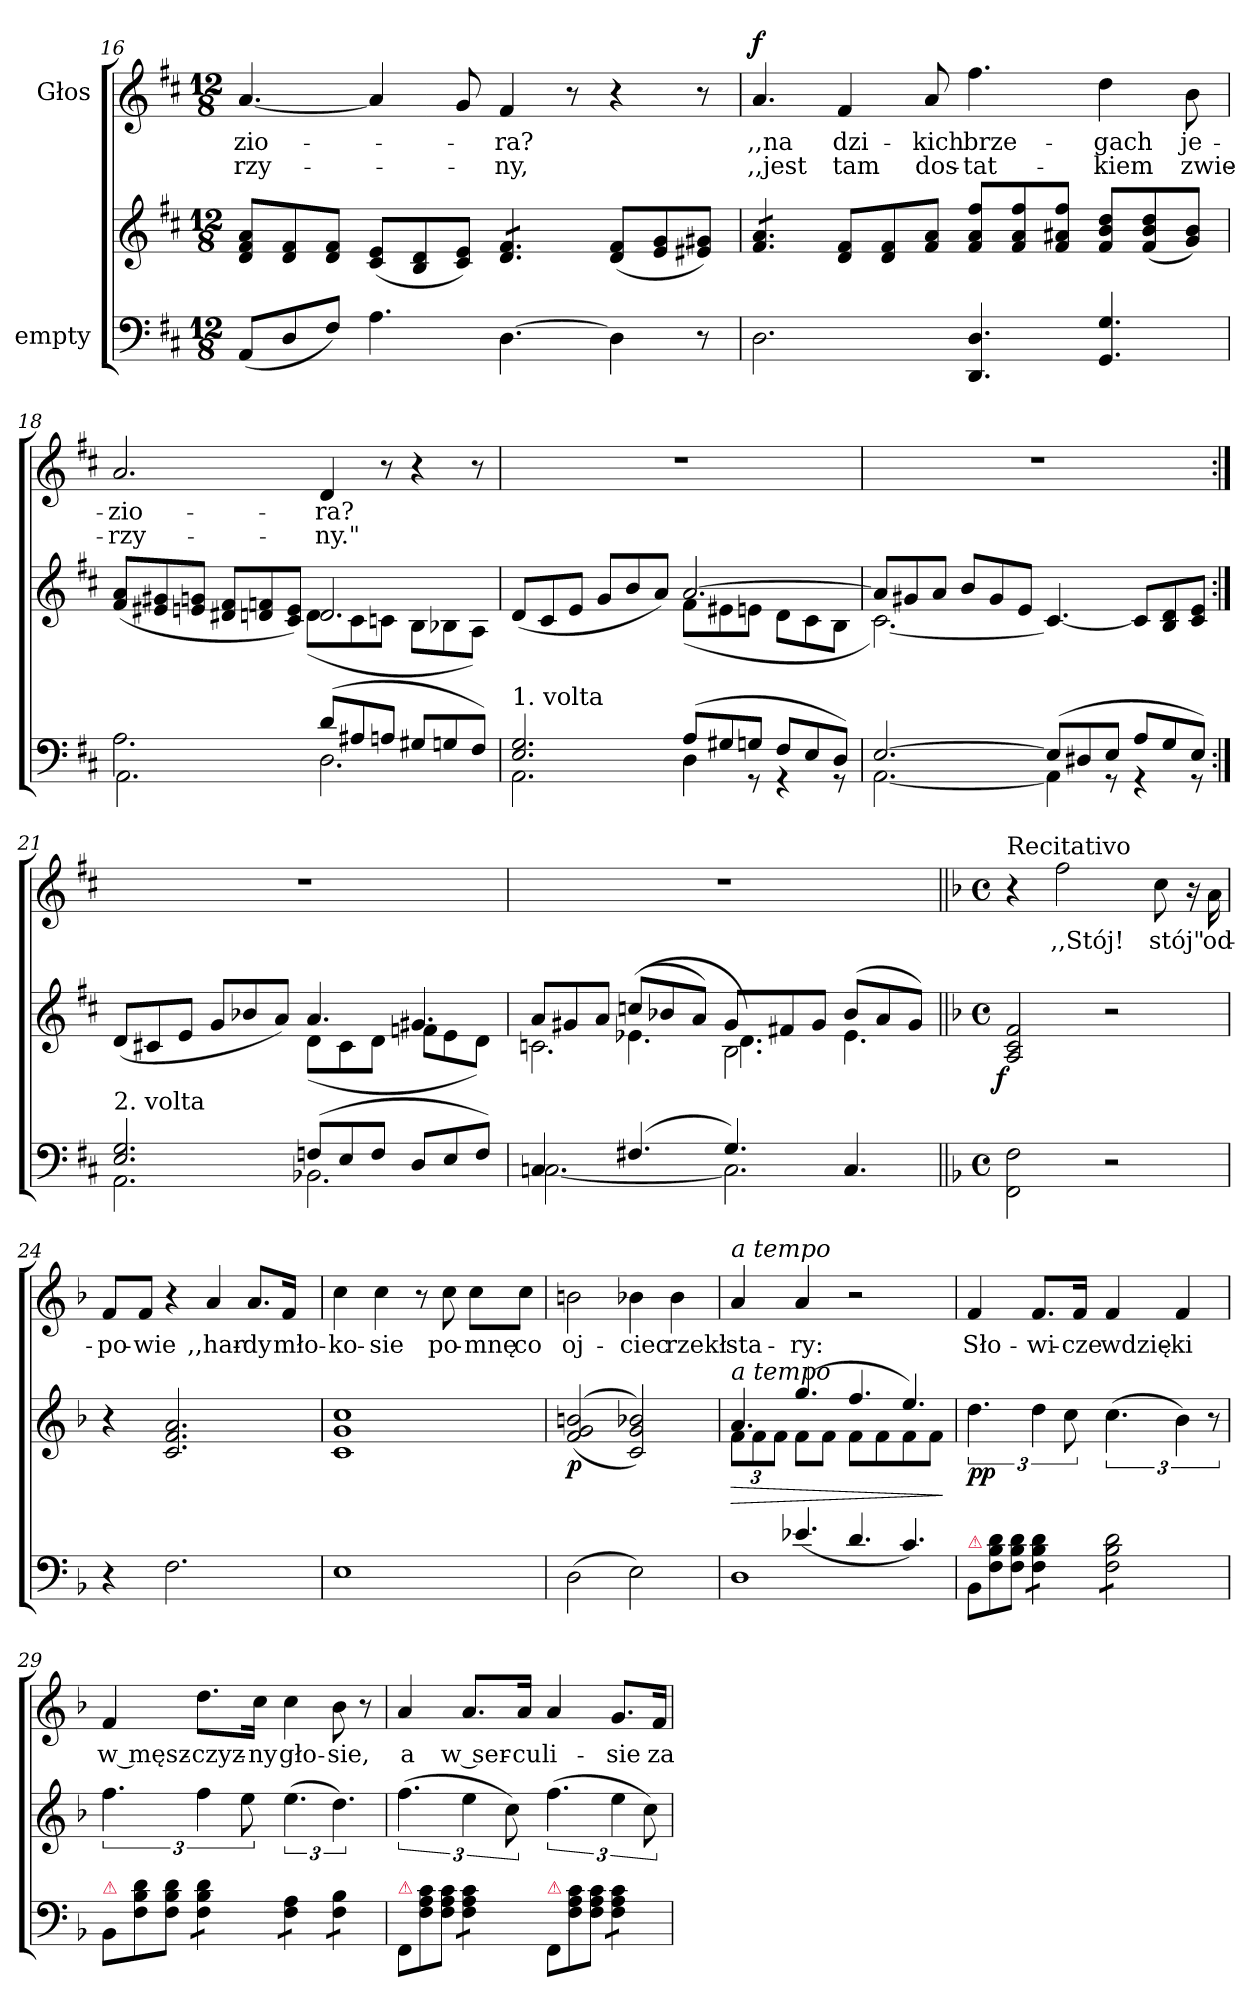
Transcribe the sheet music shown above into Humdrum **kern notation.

**kern	**kern	**dynam	**kern	**text	**text	**dynam
*part2	*part2	*part2	*part1	*part1	*part1	*part1
*staff3	*staff2	*staff2/3	*staff1	*staff1	*staff1	*staff1
*I"empty	*	*	*I"Głos	*	*	*
*clefF4	*clefG2	*	*clefG2	*	*	*
*k[f#c#]	*k[f#c#]	*	*k[f#c#]	*	*	*
*D:	*D:	*	*D:	*	*	*
*M12/8	*M12/8	*	*M12/8	*	*	*
=16	=16	=16	=16	=16	=16	=16
(8AA/L	8d/ 8f#/ 8a/L	.	[4.a/	-zio-	-rzy-	.
8D/	8d/ 8f#/	.	.	.	.	.
8F#/J)	8d/ 8f#/J	.	.	.	.	.
4.A\	(8c#/ 8e/L	.	4a/]	.	.	.
.	8B/ 8d/	.	.	.	.	.
.	8c#/ 8e/J)	.	8g/	.	.	.
*	*tremolo	*	*	*	*	*
[4.D\	8d/ 8f#/L	.	4f#/	ra?	-ny,	.
.	8d/ 8f#/	.	.	.	.	.
.	8d/ 8f#/J	.	8r	.	.	.
*	*Xtremolo	*	*	*	*	*
4D\]	(8d/ 8f#/L	.	4r	.	.	.
.	8e/ 8g/	.	.	.	.	.
8r	8e#X/ 8g#X/J)	.	8r	.	.	.
=17	=17	=17	=17	=17	=17	=17
!	!	!	!	!	!	!LO:DY:a
*	*tremolo	*	*	*	*	*
2.D\	8f#/ 8a/L	.	4.a/	,,na	,,jest	f
.	8f#/ 8a/	.	.	.	.	.
.	8f#/ 8a/J	.	.	.	.	.
*	*Xtremolo	*	*	*	*	*
.	8d/ 8f#/L	.	4f#/	dzi-	tam	.
.	8d/ 8f#/	.	.	.	.	.
.	8f#/ 8a/J	.	8a/	-kich	dos-	.
4.DD/ 4.D/	8f#/ 8a/ 8ff#/L	.	4.ff#\	brze-	-tat-	.
.	8f#/ 8a/ 8ff#/	.	.	.	.	.
.	8f#/ 8a#X/ 8ff#/J	.	.	.	.	.
4.GG/ 4.G/	8f#/ 8b/ 8dd/L	.	4dd\	-gach	-kiem	.
.	(8f#/ 8b/ 8dd/	.	.	.	.	.
.	8g/ 8b/J)	.	8b\	je-	zwie-	.
=18	=18	=18	=18	=18	=18	=18
*^	*^	*	*	*	*	*
2.A\	2.AA\	(8f#/ 8a/L	2.ryy	.	2.a/	-zio-	-rzy-	.
.	.	8e#X/ 8g#X/	.	.	.	.	.	.
.	.	8en/ 8gn/J	.	.	.	.	.	.
.	.	8d#X/ 8f#/L	.	.	.	.	.	.
.	.	8dn/ 8fn/	.	.	.	.	.	.
.	.	8c#/ 8e/J)	.	.	.	.	.	.
(8d/L	2.D\	2.d/	(8d\L	.	4d/	-ra?	-ny."	.
8A#X/	.	.	8c#\	.	.	.	.	.
8An/J	.	.	8cn\J	.	8r	.	.	.
8G#X/L	.	.	8B\L	.	4r	.	.	.
8Gn/	.	.	8B-X\	.	.	.	.	.
8F#/J)	.	.	8A\J)	.	8r	.	.	.
=19	=19	=19	=19	=19	=19	=19	=19	=19
!LO:TX:a:t=1. volta	!	!	!	!	!	!	!	!
2.E/ 2.G/	2.AA\	(8d/L	2.ryy	.	1.r	.	.	.
.	.	8c#/	.	.	.	.	.	.
.	.	8e/J	.	.	.	.	.	.
.	.	8g/L	.	.	.	.	.	.
.	.	8b/	.	.	.	.	.	.
.	.	8a/J)	.	.	.	.	.	.
(8A/L	4D\	[2.a/	(>8f#\L	.	.	.	.	.
8G#X/	.	.	8e#X\	.	.	.	.	.
8Gn/J	8r	.	8en\J	.	.	.	.	.
8F#/L	4r	.	8d\L	.	.	.	.	.
8E/	.	.	8c#\	.	.	.	.	.
8D/J)	8r	.	8B\J	.	.	.	.	.
=20	=20	=20	=20	=20	=20	=20	=20	=20
[2.E/	[2.AA\	8a/L]	[2.c#\)	.	1.r	.	.	.
.	.	8g#X/	.	.	.	.	.	.
.	.	8a/J	.	.	.	.	.	.
.	.	8b/L	.	.	.	.	.	.
.	.	8g#/	.	.	.	.	.	.
.	.	8e/J	.	.	.	.	.	.
(8E/L]	4AA\]	4.c#/_	2ryy	.	.	.	.	.
8D#X/	.	.	.	.	.	.	.	.
8E/J	8r	.	.	.	.	.	.	.
8A/L	4r	8c#/L]	.	.	.	.	.	.
8G/	.	8B/ 8d/	4ryy	.	.	.	.	.
8E/J)	8r	8c#/ 8e/J	.	.	.	.	.	.
=21:|!	=21:|!	=21:|!	=21:|!	=21:|!	=21:|!	=21:|!	=21:|!	=21:|!
!LO:TX:a:t=2. volta	!	!	!	!	!	!	!	!
2.E/ 2.G/	2.AA\	(8d/L	2.ryy	.	1.r	.	.	.
.	.	8c#X/	.	.	.	.	.	.
.	.	8e/J	.	.	.	.	.	.
.	.	8g/L	.	.	.	.	.	.
.	.	8b-X/	.	.	.	.	.	.
.	.	8a/J)	.	.	.	.	.	.
(<8Fn/L	2.BB-X\	4.a/	(8d\L	.	.	.	.	.
8E/	.	.	8c#\	.	.	.	.	.
8F/J	.	.	8d\J	.	.	.	.	.
8D/L	.	4.g#X/	8fn\L	.	.	.	.	.
8E/	.	.	8e\	.	.	.	.	.
8F/J)	.	.	8d\J)	.	.	.	.	.
=22	=22	=22	=22	=22	=22	=22	=22	=22
*	*	*	*^	*	*	*	*	*
4.Cn/	[2.C\	8a/L	2.cn\	4.ryy	.	1.r	.	.	.
.	.	8g#X/	.	.	.	.	.	.	.
.	.	8a/J	.	.	.	.	.	.	.
(<4.F#X/	.	(<8ccn/L	.	(4.e-X\	.	.	.	.	.
.	.	8b-X/	.	.	.	.	.	.	.
.	.	8a/J)	.	.	.	.	.	.	.
4.G/)	2.C\]	8g#/L	2.B\	4.d\)	.	.	.	.	.
.	.	8f#X/	.	.	.	.	.	.	.
.	.	8g#/J	.	.	.	.	.	.	.
4.C/	.	(8b-/L	.	4.e-\	.	.	.	.	.
.	.	8a/	.	.	.	.	.	.	.
.	.	8g#/J)	.	.	.	.	.	.	.
*v	*v	*	*	*	*	*	*	*	*
*	*v	*v	*v	*	*	*	*	*
=23||	=23||	=23||	=23||	=23||	=23||	=23||
*k[b-]	*k[b-]	*	*k[b-]	*	*	*
*M4/4	*M4/4	*	*M4/4	*	*	*
*met(c)	*met(c)	*	*met(c)	*	*	*
!	!	!	!LO:TX:a:t=Recitativo	!	!	!
!	!	!LO:DY:b:rj	!	!	!	!
2FF\ 2F\	2A/ 2c/ 2f/	f	4r	.	.	.
.	.	.	2ff\	,,Stój!	.	.
2r	2r	.	.	.	.	.
.	.	.	8cc\	stój"	.	.
.	.	.	16r	.	.	.
.	.	.	16a\	od-	.	.
=24	=24	=24	=24	=24	=24	=24
4r	4r	.	8f/L	-po-	.	.
.	.	.	8f/J	-wie	.	.
2.F\	2.c/ 2.f/ 2.a/	.	4r	.	.	.
.	.	.	4a/	,,har-	.	.
.	.	.	8.a/L	-dy	.	.
.	.	.	16f/Jk	mło-	.	.
=25	=25	=25	=25	=25	=25	=25
1E\	1c/ 1g/ 1cc/	.	4cc\	-ko-	.	.
.	.	.	4cc\	-sie	.	.
.	.	.	8r	.	.	.
.	.	.	8cc\	po-	.	.
.	.	.	8cc\L	-mnę	.	.
.	.	.	8cc\J	co	.	.
=26	=26	=26	=26	=26	=26	=26
!	!	!LO:DY:b	!	!	!	!
(2D\	(<(>2f/ 2g/ 2bn/	p	2bn\	oj-	.	.
2E\)	2c/ 2g/ 2b-X/))	.	4b-X\	-ciec	.	.
.	.	.	4b-\	rzekł	.	.
=27	=27	=27	=27	=27	=27	=27
!LO:N:vis=1.	!	!	!	!	!	!
*^	*^	*	*	*	*	*
*	*Xtuplet	*Xtuplet	*tuplet	*	*	*	*	*
!	!	!	!	!	!LO:TX:a:i:t=a tempo	!	!	!
!	!	!LO:TX:a:i:t=a tempo	!	!	!	!	!	!
!	!	!	!	!LO:HP:b	!	!	!	!
1D/	6.ryy	6.a/	12f\L	>	4a/	sta-	.	.
.	.	.	12f\	.	.	.	.	.
.	.	.	12f\J	.	.	.	.	.
*	*	*tremolo	*	*	*	*	*	*
.	(6.e-X/	(<6.gg/	8f\L	.	4a/	-ry:	.	.
.	.	.	8f\J	.	.	.	.	.
*	*	*Xtuplet	*	*	*	*	*	*
.	6.d/	6.ff/	8f\L	.	2r	.	.	.
.	.	.	8f\	.	.	.	.	.
.	6.c/)	6.ee/)	8f\	.	.	.	.	.
.	.	.	8f\J	.	.	.	.	.
*	*	*Xtremolo	*	*	*	*	*	*
*v	*v	*	*	*	*	*	*	*
*	*v	*v	*	*	*	*	*
.	.	]	.	.	.	.
=28	=28	=28	=28	=28	=28	=28
!LO:TX:a:color=crimson:t=⚠	!	!	!	!	!	!
!	!	!LO:DY:b	!	!	!	!
12BB-/L	6.dd\	pp	4f/	Sło-	.	.
12F\ 12B-\ 12d\	.	.	.	.	.	.
12F\ 12B-\ 12d\J	.	.	.	.	.	.
*tremolo	*	*	*	*	*	*
8F\ 8B-\ 8d\L	6dd\	.	8.f/L	-wi-	.	.
8F\ 8B-\ 8d\J	.	.	.	.	.	.
.	12cc\	.	.	.	.	.
.	.	.	16f/Jk	-cze	.	.
8F\ 8B-\ 8d\L	(6.cc\	.	4f/	wdzię-	.	.
8F\ 8B-\ 8d\	.	.	.	.	.	.
8F\ 8B-\ 8d\	6b-\)	.	4f/	-ki	.	.
8F\ 8B-\ 8d\J	.	.	.	.	.	.
*Xtremolo	*	*	*	*	*	*
.	12r	.	.	.	.	.
=29	=29	=29	=29	=29	=29	=29
!LO:TX:a:color=crimson:t=⚠	!	!	!	!	!	!
12BB-\L	6.ff\	.	4f/	w męsz-	.	.
12F\ 12B-\ 12d\	.	.	.	.	.	.
12F\ 12B-\ 12d\J	.	.	.	.	.	.
*tremolo	*	*	*	*	*	*
8F\ 8B-\ 8d\L	6ff\	.	8.dd\L	-czyz-	.	.
8F\ 8B-\ 8d\J	.	.	.	.	.	.
.	12ee\	.	.	.	.	.
.	.	.	16cc\Jk	-ny	.	.
8F\ 8A\L	(6.ee\	.	4cc\	gło-	.	.
8F\ 8A\J	.	.	.	.	.	.
8F\ 8B-\L	6.dd\)	.	8b-\	-sie,	.	.
8F\ 8B-\J	.	.	8r	.	.	.
*Xtremolo	*	*	*	*	*	*
=30	=30	=30	=30	=30	=30	=30
!LO:TX:a:color=crimson:t=⚠	!	!	!	!	!	!
12FF/L	(6.ff\	.	4a/	a	.	.
12F\ 12A\ 12c\	.	.	.	.	.	.
12F\ 12A\ 12c\J	.	.	.	.	.	.
*tremolo	*	*	*	*	*	*
8F\ 8A\ 8c\L	6ee\	.	8.a/L	w ser-	.	.
8F\ 8A\ 8c\J	.	.	.	.	.	.
*Xtremolo	*	*	*	*	*	*
.	12cc\)	.	.	.	.	.
.	.	.	16a/Jk	-cu	.	.
!LO:TX:a:color=crimson:t=⚠	!	!	!	!	!	!
12FF/L	(6.ff\	.	4a/	li-	.	.
12F\ 12A\ 12c\	.	.	.	.	.	.
12F\ 12A\ 12c\J	.	.	.	.	.	.
*tremolo	*	*	*	*	*	*
8F\ 8A\ 8c\L	6ee\	.	8.g/L	-sie	.	.
8F\ 8A\ 8c\J	.	.	.	.	.	.
*Xtremolo	*	*	*	*	*	*
.	12cc\)	.	.	.	.	.
.	.	.	16f/Jk	za-	.	.
=	=	=	=	=	=	=
*-	*-	*-	*-	*-	*-	*-
